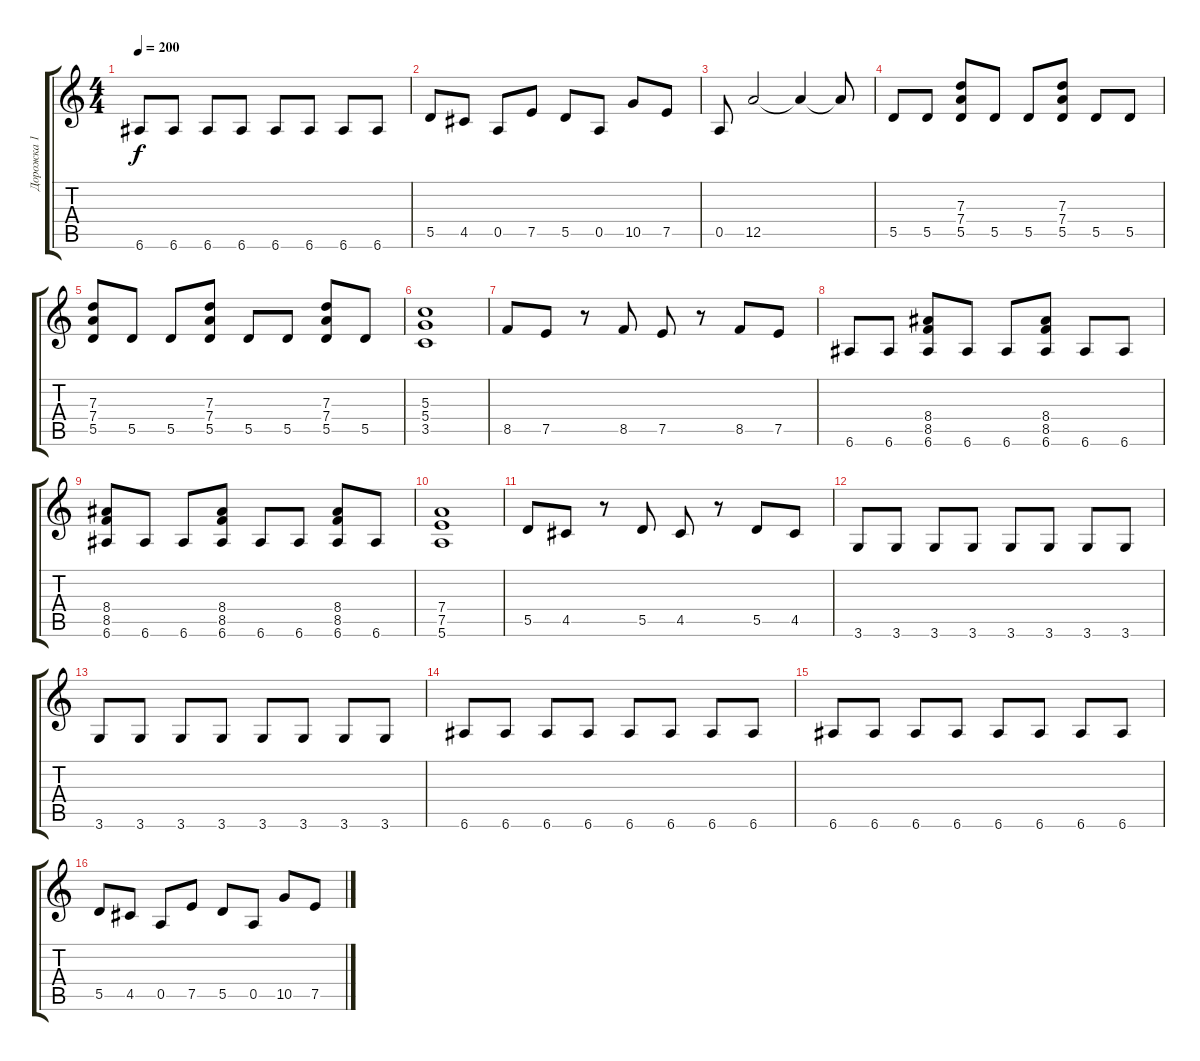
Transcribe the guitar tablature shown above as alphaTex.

\track ("Дорожка 1" "Дорожка 1") {instrument distortionguitar}
\staff {score tabs}
\tuning (E4 B3 G3 D3 A2 E2) {hide}
\ts (4 4)
\tempo 200
\clef g2
\ks c
6.6.8{dy f} 6.6.8 6.6.8 6.6.8 6.6.8 6.6.8 6.6.8 6.6.8 |
5.5.8 4.5.8 0.5.8 7.5.8 5.5.8 0.5.8 10.5.8 7.5.8 |
0.5.8 12.5.2 12.5{t}.4 12.5{t}.8 |
5.5.8 5.5.8 (7.3 7.4 5.5).8 5.5.8 5.5.8 (7.3 7.4 5.5).8 5.5.8 5.5.8 |
(7.3 7.4 5.5).8 5.5.8 5.5.8 (7.3 7.4 5.5).8 5.5.8 5.5.8 (7.3 7.4 5.5).8 5.5.8 |
(5.3 5.4 3.5).1 |
8.5.8 7.5.8 r.8 8.5.8 7.5.8 r.8 8.5.8 7.5.8 |
6.6.8 6.6.8 (8.4 8.5 6.6).8 6.6.8 6.6.8 (8.4 8.5 6.6).8 6.6.8 6.6.8 |
(8.4 8.5 6.6).8 6.6.8 6.6.8 (8.4 8.5 6.6).8 6.6.8 6.6.8 (8.4 8.5 6.6).8 6.6.8 |
(7.4 7.5 5.6).1 |
5.5.8 4.5.8 r.8 5.5.8 4.5.8 r.8 5.5.8 4.5.8 |
3.6.8 3.6.8 3.6.8 3.6.8 3.6.8 3.6.8 3.6.8 3.6.8 |
3.6.8 3.6.8 3.6.8 3.6.8 3.6.8 3.6.8 3.6.8 3.6.8 |
6.6.8 6.6.8 6.6.8 6.6.8 6.6.8 6.6.8 6.6.8 6.6.8 |
6.6.8 6.6.8 6.6.8 6.6.8 6.6.8 6.6.8 6.6.8 6.6.8 |
5.5.8 4.5.8 0.5.8 7.5.8 5.5.8 0.5.8 10.5.8 7.5.8
